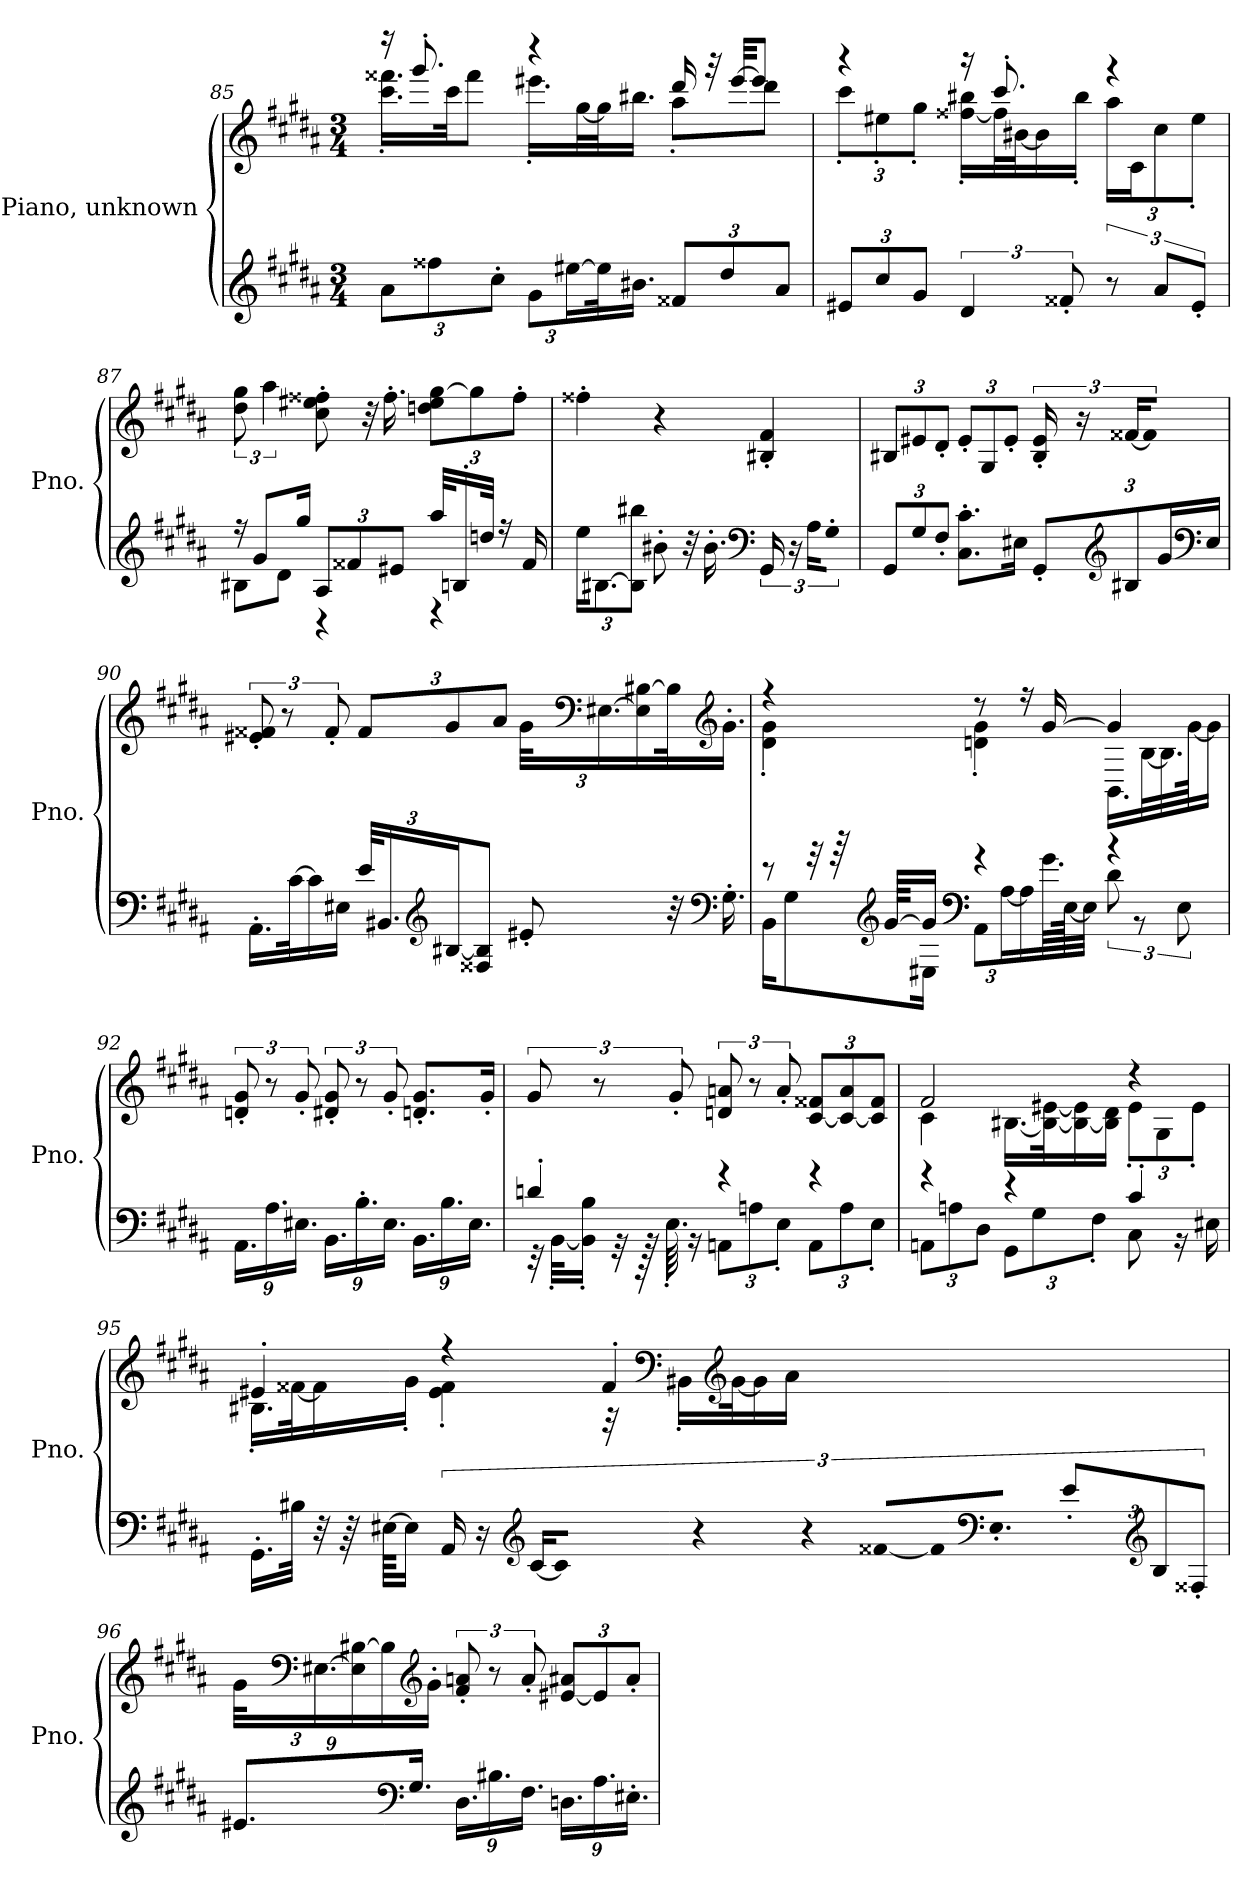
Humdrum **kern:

**kern	**kern
*part1	*part1
*staff2	*staff1
*I"Piano, unknown	*
*I'Pno.	*
!!LO:LB:g=z
*clefG2	*clefG2
*k[f#c#g#d#a#]	*k[f#c#g#d#a#]
*M3/4	*M3/4
*Xbrackettup	*
=85	=85
*	*^
12a#\L	16r	16.ccc#\' 16.fff##X\'LL
.	8.ggg#'/	.
12ff##X\	.	.
.	.	32ccc#\JK
.	.	8fff##\J
12cc#'\J	.	.
12g#\L	4r	16.eee#X'\LL
[24ee#X\L	.	.
.	.	[32gg#\L
32ee#\K]	.	32gg#\J]
16.b#X\JJ	.	16.bb#X\JJ
12f##X/L	16ddd#/	8aa#'\L
.	32r	.
12dd#/	.	.
.	[32eee#/KKL	.
.	8eee#/J]	8ddd#\J
12a#/J	.	.
=86	=86	=86
*	*	*Xbrackettup
12e#X/L	4r	12ccc#'\L
12cc#/	.	12ee#X'\
12g#/J	.	12gg#'\J
*brackettup	*	*
6d#/	16r	[16ff##X\' 16bb#X\'LL
.	8.ccc#'/	32ff##\L]
.	.	[32b#X\J
.	.	16b#\]
12f##X'/	.	.
.	.	16bb#'\JJ
12r	4r	24aa#\LL
.	.	24c#\J
12a#/L	.	12cc#\
12e#'/J	.	12ee#'\J
*	*v	*v
!!LO:PB:g=z
=87	=87
*^	*
*	*	*brackettup
16r	8B#X\L	12dd#\ 12gg#\
8g#/L	.	.
.	.	6aa#\
.	8d#\J	.
16gg#/Jk	.	.
*Xbrackettup	*	*
12A#/L	4r	8cc#\' 8ee#X\' 8ff##X\'
12f##X/	.	.
.	.	32r
.	.	16.ff##'\
12e#X/J	.	.
*	*	*Xbrackettup
32aa#/KLL	4r	12ddn\ 12ee#\ [12gg#\L
16Bn'/	.	.
.	.	12gg#\]
32ddn/JJk	.	.
16r	.	.
.	.	12ff##'\J
16f##/	.	.
*v	*v	*
=88	=88
24ee\KL	4ff##X'\
[12.B#X\	.
12B#\] 12bb#X\J	.
8b#X'\	4r
32r	.
16.b#'\	.
*clefF4	*
*brackettup	*
24GG#/	4B#X/' 4f#/'
24r	.
24A#\KL	.
8G#'\J	.
!!LO:LB:g=z
=89	=89
*Xbrackettup	*
12GG#/L	12B#X/L
12G#/	12e#X/
12F#'/J	12d#'/J
8.C#\' 8.c#\'L	12e#'/L
.	12G#/
.	12e#'/J
16E#X\Jk	.
*	*brackettup
12GG#'/L	24B#/' 24e#/'
.	24r
*clefG2	*
12B#X/	[24f##X/KL
.	8f##/J]
24g#/L	.
*clefF4	*
24E#/JJ	.
!!LO:LB:g=z
=90	=90
16.AA#'\LL	12e#X/' 12f##X/'
.	12r
[32c#\K	.
16c#\]	.
.	12f##'/
16E#X\JJ	.
*	*Xbrackettup
48e/KLL	12f##/L
24.BB#X/	.
*clefG2	*
[24B#X/J	12g#/
8F##X/ 8B#/]J	.
.	12a#/J
8e#X'/	48g#\KLL
*	*clefF4
.	[24.E#X\
.	24E#\] [24B#X\
32r	32B#\K]
*clefF4	*clefG2
16.G#'\	16.g#'\JJ
!!LO:LB:g=z
=91	=91
*^	*^
8r	16BB\KL	4r	4d#\' 4g#\'
.	8G#\	.	.
32r	.	.	.
64r	.	.	.
*clefG2	*	*	*
[64g#/KKLL	.	.	.
16g#/JJ]	16E#X\Jk	.	.
*clefF4	*	*	*
4r	12AA#\L	8r	4dn\' 4g#\'
.	[24A#\L	.	.
.	16A#\]	16r	.
.	64.g#\LL	[16g#/	.
.	[128E#\JK	.	.
.	32E#\JJJ]	.	.
*	*brackettup	*	*
4r	12d#\	4g#/]	16.BB\LL
.	12r	.	.
.	.	.	[32B\L
.	.	.	32.B\]
.	12E#\	.	.
.	.	.	[64g#\JK
.	.	.	16g#\JJ]
*v	*v	*	*
*	*v	*v
=92	=92
*Xbrackettup	*brackettup
18.AA#\LL	12dn/' 12g#/'
18.A#\	12r
18.E#X\JJ	12g#'/
18.BB\LL	12d#X/' 12g#/'
18.B'\	12r
18.E#\JJ	12g#'/
18.BB\LL	8.dn/' 8.g#/'L
18.B\	.
18.E#\JJ	.
.	16g#'/Jk
!!LO:LB:g=z
=93	=93
*^	*
4dn'/	32r	12g#/
.	[32BB'\KLL	.
.	16BB\]' 16B\'JJ	.
.	.	12r
.	32r	.
.	128r	.
.	64.E'\	.
.	.	12g#'/
.	16r	.
4r	12AAn\L	12dn/ 12an/
.	12An\	12r
.	12E'\J	12a'/
*	*	*Xbrackettup
4r	12AA\L	[12c#/ 12f##X/L
.	12A\	12c#/_ 12a/
.	12E'\J	12c#/] 12f##/J
=94	=94	=94
*	*	*^
4r	12AAn\L	2f#/	4c#\
.	12An\	.	.
.	12D#\J	.	.
4r	12GG#\L	.	[16.B#X\LL
.	12G#\	.	.
.	.	.	32B#\_ [32e#X\K
.	.	.	16B#\_ 16e#\]
.	12F#'\J	.	.
.	.	.	16B#\] 16d#\JJ
4c#'/	8C#\	4r	12e#'\L
.	.	.	12G#\
.	16r	.	.
.	.	.	12e#'\J
.	16E#X\	.	.
*v	*v	*	*
!!LO:LB:g=z	!!
=95	=95	=95
16.GG#'\LL	4e#X'/	16.B#X'\LL
32B#X\JJk	.	[32f##X\K
32r	.	16f##\]
64r	.	.
[64E#X\KKLL	.	.
16E#\JJ]	.	16g#'\JJ
*brackettup	*	*
24AA#/	4r	4e#\' 4f##\'
24r	.	.
*clefG2	*	*
[24c#/LL	.	.
32c#/JJk]	.	.
64r	.	.
128r	.	.
[128f##X/KLLLL	.	.
64f##/J]	.	.
*clefF4	*	*
32.E#'/JJJ	.	.
*Xbrackettup	*	*
12e'/L	4f##'/	32r
*	*clefF4	*
.	.	16BB#X'\LL
*clefG2	*	*
12B#/	.	.
*	*clefG2	*
.	.	[32g#\K
.	.	16g#\]
12F##X'/J	.	.
.	.	16a#\JJ
*	*v	*v
!!LO:PB:g=z
=96	=96
9.e#X/L	48g#\KLL
*	*clefF4
.	[24.E#X\
.	24E#\] [24B#X\
.	16B#\]
*clefF4	*
18.G#/Jk	.
*	*clefG2
.	16g#'\JJ
*	*brackettup
18.D#\LL	12f#/' 12an/'
18.B#X\	12r
18.F#\JJ	12a'/
*	*Xbrackettup
18.Dn\LL	[12e#X/ 12a#X/L
18.A#\	12e#/]
18.E#X'\JJ	12a#'/J
=	=
*-	*-
